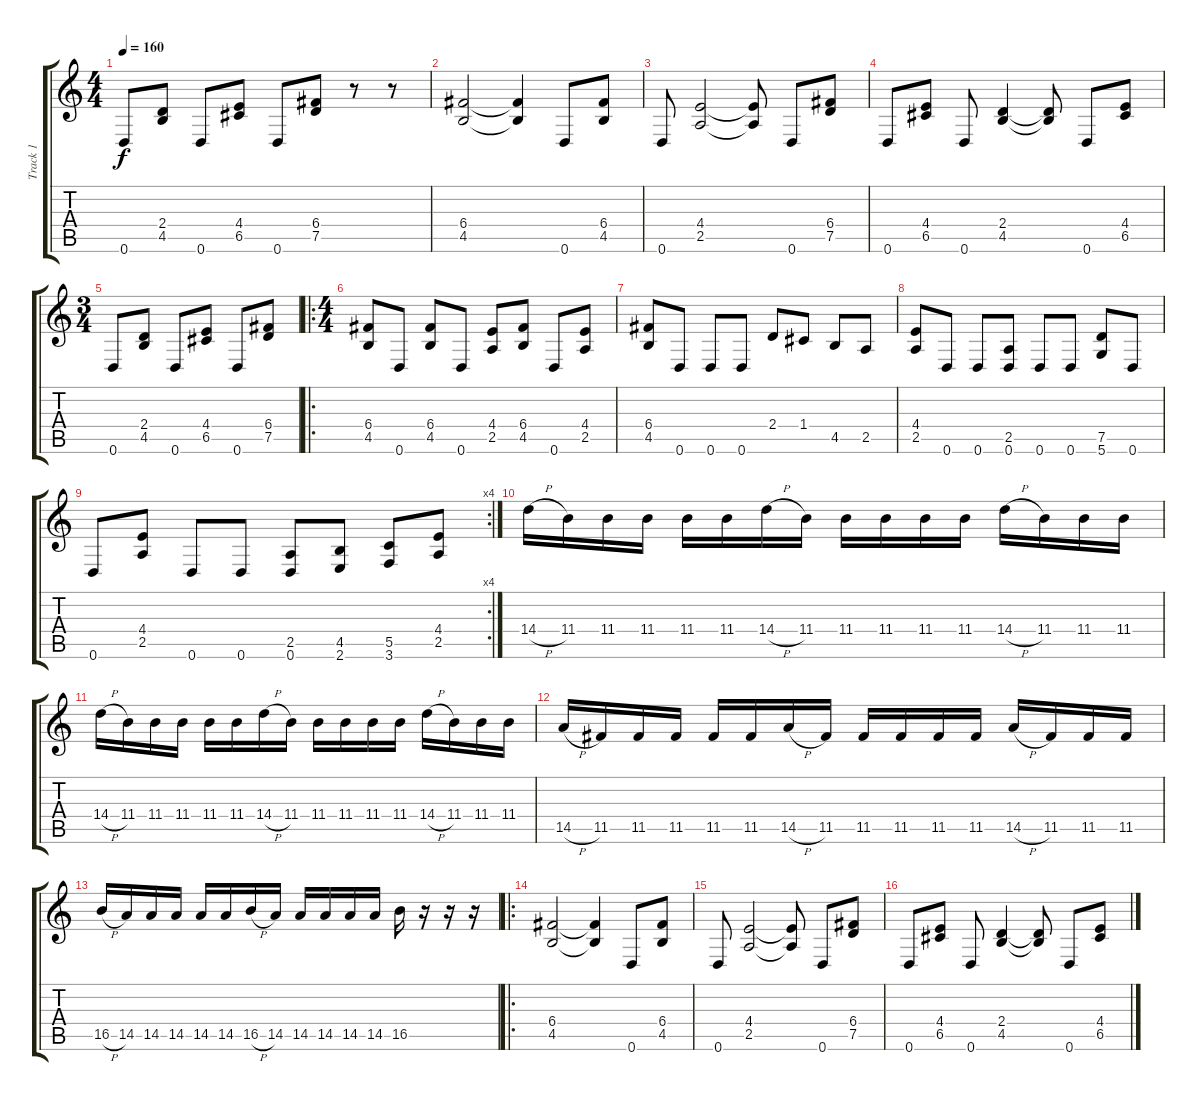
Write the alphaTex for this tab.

\track ("Track 1" "Track 1") {instrument distortionguitar}
\staff {score tabs}
\tuning (D4 A3 F3 C3 G2 D2) {hide}
\ts (4 4)
\tempo 160
\clef g2
\ks c
0.6.8{dy f} (2.4 4.5).8 0.6.8 (4.4 6.5).8 0.6.8 (6.4 7.5).8 r.8 r.8 |
(6.4 4.5).2 (6.4{t} 4.5{t}).4 0.6.8 (6.4 4.5).8 |
0.6.8 (4.4 2.5).2 (4.4{t} 2.5{t}).8 0.6.8 (6.4 7.5).8 |
0.6.8 (4.4 6.5).8 0.6.8 (2.4 4.5).4 (2.4{t} 4.5{t}).8 0.6.8 (4.4 6.5).8 |
\ts (3 4)
0.6.8 (2.4 4.5).8 0.6.8 (4.4 6.5).8 0.6.8 (6.4 7.5).8 |
\ro
\ts (4 4)
(6.4 4.5).8 0.6.8 (6.4 4.5).8 0.6.8 (4.4 2.5).8 (6.4 4.5).8 0.6.8 (4.4 2.5).8 |
(6.4 4.5).8 0.6.8 0.6.8 0.6.8 2.4.8 1.4.8 4.5.8 2.5.8 |
(4.4 2.5).8 0.6.8 0.6.8 (2.5 0.6).8 0.6.8 0.6.8 (7.5 5.6).8 0.6.8 |
\rc 4
0.6.8 (4.4 2.5).8 0.6.8 0.6.8 (2.5 0.6).8 (4.5 2.6).8 (5.5 3.6).8 (4.4 2.5).8 |
14.4{h}.16 11.4.16 11.4.16 11.4.16 11.4.16 11.4.16 14.4{h}.16 11.4.16 11.4.16 11.4.16 11.4.16 11.4.16 14.4{h}.16 11.4.16 11.4.16 11.4.16 |
14.4{h}.16 11.4.16 11.4.16 11.4.16 11.4.16 11.4.16 14.4{h}.16 11.4.16 11.4.16 11.4.16 11.4.16 11.4.16 14.4{h}.16 11.4.16 11.4.16 11.4.16 |
14.5{h}.16 11.5.16 11.5.16 11.5.16 11.5.16 11.5.16 14.5{h}.16 11.5.16 11.5.16 11.5.16 11.5.16 11.5.16 14.5{h}.16 11.5.16 11.5.16 11.5.16 |
16.5{h}.16 14.5.16 14.5.16 14.5.16 14.5.16 14.5.16 16.5{h}.16 14.5.16 14.5.16 14.5.16 14.5.16 14.5.16 16.5.16 r.16 r.16 r.16 |
\ro
(6.4 4.5).2 (6.4{t} 4.5{t}).4 0.6.8 (6.4 4.5).8 |
0.6.8 (4.4 2.5).2 (4.4{t} 2.5{t}).8 0.6.8 (6.4 7.5).8 |
0.6.8 (4.4 6.5).8 0.6.8 (2.4 4.5).4 (2.4{t} 4.5{t}).8 0.6.8 (4.4 6.5).8
